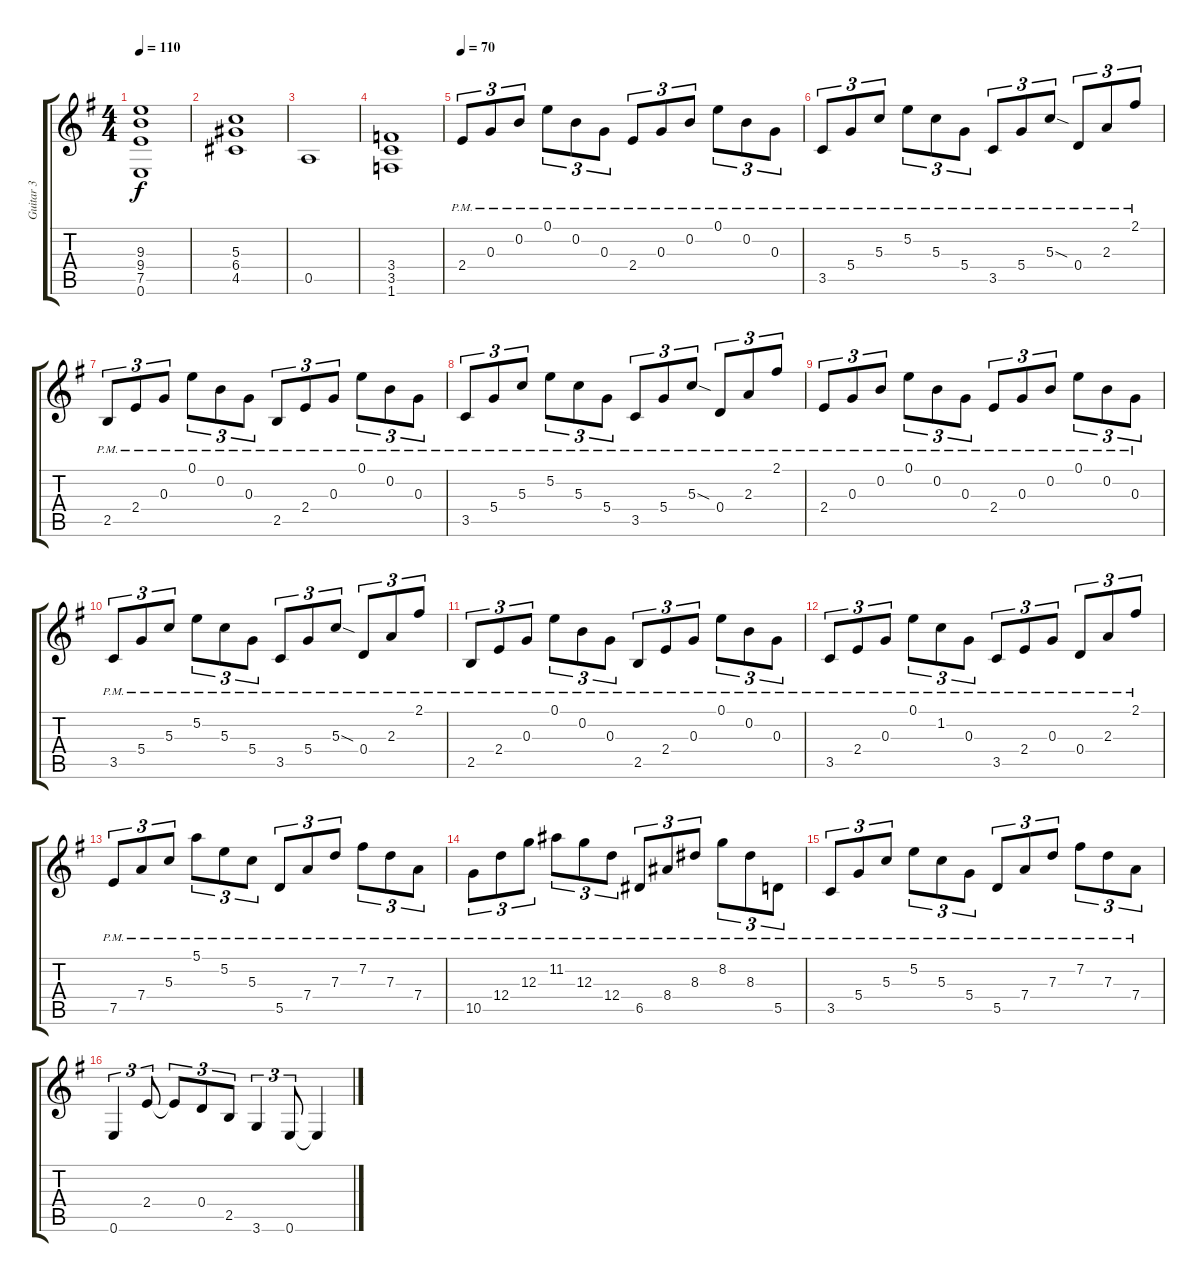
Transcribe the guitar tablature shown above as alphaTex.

\track ("Guitar 3" "Guitar 3") {instrument distortionguitar}
\staff {score tabs}
\tuning (E4 B3 G3 D3 A2 E2) {hide}
\ts (4 4)
\tempo 110
\clef g2
\ks g
(9.3 9.4 7.5 0.6).1{dy f} |
(5.3 6.4 4.5).1 |
0.5.1 |
(3.4 3.5 1.6).1 |
\tempo 70
2.4{pm}.8{tu (3 2)} 0.3{pm}.8{tu (3 2)} 0.2{pm}.8{tu (3 2)} 0.1{pm}.8{tu (3 2)} 0.2{pm}.8{tu (3 2)} 0.3{pm}.8{tu (3 2)} 2.4{pm}.8{tu (3 2)} 0.3{pm}.8{tu (3 2)} 0.2{pm}.8{tu (3 2)} 0.1{pm}.8{tu (3 2)} 0.2{pm}.8{tu (3 2)} 0.3{pm}.8{tu (3 2)} |
3.5{pm}.8{tu (3 2)} 5.4{pm}.8{tu (3 2)} 5.3{pm}.8{tu (3 2)} 5.2{pm}.8{tu (3 2)} 5.3{pm}.8{tu (3 2)} 5.4{pm}.8{tu (3 2)} 3.5{pm}.8{tu (3 2)} 5.4{pm}.8{tu (3 2)} 5.3{sod pm}.8{tu (3 2)} 0.4{pm}.8{tu (3 2)} 2.3{pm}.8{tu (3 2)} 2.1{pm}.8{tu (3 2)} |
2.5{pm}.8{tu (3 2)} 2.4{pm}.8{tu (3 2)} 0.3{pm}.8{tu (3 2)} 0.1{pm}.8{tu (3 2)} 0.2{pm}.8{tu (3 2)} 0.3{pm}.8{tu (3 2)} 2.5{pm}.8{tu (3 2)} 2.4{pm}.8{tu (3 2)} 0.3{pm}.8{tu (3 2)} 0.1{pm}.8{tu (3 2)} 0.2{pm}.8{tu (3 2)} 0.3{pm}.8{tu (3 2)} |
3.5{pm}.8{tu (3 2)} 5.4{pm}.8{tu (3 2)} 5.3{pm}.8{tu (3 2)} 5.2{pm}.8{tu (3 2)} 5.3{pm}.8{tu (3 2)} 5.4{pm}.8{tu (3 2)} 3.5{pm}.8{tu (3 2)} 5.4{pm}.8{tu (3 2)} 5.3{sod pm}.8{tu (3 2)} 0.4{pm}.8{tu (3 2)} 2.3{pm}.8{tu (3 2)} 2.1{pm}.8{tu (3 2)} |
2.4{pm}.8{tu (3 2)} 0.3{pm}.8{tu (3 2)} 0.2{pm}.8{tu (3 2)} 0.1{pm}.8{tu (3 2)} 0.2{pm}.8{tu (3 2)} 0.3{pm}.8{tu (3 2)} 2.4{pm}.8{tu (3 2)} 0.3{pm}.8{tu (3 2)} 0.2{pm}.8{tu (3 2)} 0.1{pm}.8{tu (3 2)} 0.2{pm}.8{tu (3 2)} 0.3{pm}.8{tu (3 2)} |
3.5{pm}.8{tu (3 2)} 5.4{pm}.8{tu (3 2)} 5.3{pm}.8{tu (3 2)} 5.2{pm}.8{tu (3 2)} 5.3{pm}.8{tu (3 2)} 5.4{pm}.8{tu (3 2)} 3.5{pm}.8{tu (3 2)} 5.4{pm}.8{tu (3 2)} 5.3{sod pm}.8{tu (3 2)} 0.4{pm}.8{tu (3 2)} 2.3{pm}.8{tu (3 2)} 2.1{pm}.8{tu (3 2)} |
2.5{pm}.8{tu (3 2)} 2.4{pm}.8{tu (3 2)} 0.3{pm}.8{tu (3 2)} 0.1{pm}.8{tu (3 2)} 0.2{pm}.8{tu (3 2)} 0.3{pm}.8{tu (3 2)} 2.5{pm}.8{tu (3 2)} 2.4{pm}.8{tu (3 2)} 0.3{pm}.8{tu (3 2)} 0.1{pm}.8{tu (3 2)} 0.2{pm}.8{tu (3 2)} 0.3{pm}.8{tu (3 2)} |
3.5{pm}.8{tu (3 2)} 2.4{pm}.8{tu (3 2)} 0.3{pm}.8{tu (3 2)} 0.1{pm}.8{tu (3 2)} 1.2{pm}.8{tu (3 2)} 0.3{pm}.8{tu (3 2)} 3.5{pm}.8{tu (3 2)} 2.4{pm}.8{tu (3 2)} 0.3{pm}.8{tu (3 2)} 0.4{pm}.8{tu (3 2)} 2.3{pm}.8{tu (3 2)} 2.1{pm}.8{tu (3 2)} |
7.5{pm}.8{tu (3 2)} 7.4{pm}.8{tu (3 2)} 5.3{pm}.8{tu (3 2)} 5.1{pm}.8{tu (3 2)} 5.2{pm}.8{tu (3 2)} 5.3{pm}.8{tu (3 2)} 5.5{pm}.8{tu (3 2)} 7.4{pm}.8{tu (3 2)} 7.3{pm}.8{tu (3 2)} 7.2{pm}.8{tu (3 2)} 7.3{pm}.8{tu (3 2)} 7.4{pm}.8{tu (3 2)} |
10.5{pm}.8{tu (3 2)} 12.4{pm}.8{tu (3 2)} 12.3{pm}.8{tu (3 2)} 11.2{pm}.8{tu (3 2)} 12.3{pm}.8{tu (3 2)} 12.4{pm}.8{tu (3 2)} 6.5{pm}.8{tu (3 2)} 8.4{pm}.8{tu (3 2)} 8.3{pm}.8{tu (3 2)} 8.2{pm}.8{tu (3 2)} 8.3{pm}.8{tu (3 2)} 5.5{pm}.8{tu (3 2)} |
3.5{pm}.8{tu (3 2)} 5.4{pm}.8{tu (3 2)} 5.3{pm}.8{tu (3 2)} 5.2{pm}.8{tu (3 2)} 5.3{pm}.8{tu (3 2)} 5.4{pm}.8{tu (3 2)} 5.5{pm}.8{tu (3 2)} 7.4{pm}.8{tu (3 2)} 7.3{pm}.8{tu (3 2)} 7.2{pm}.8{tu (3 2)} 7.3{pm}.8{tu (3 2)} 7.4{pm}.8{tu (3 2)} |
0.6.4{tu (3 2)} 2.4.8{tu (3 2)} 2.4{t}.8{tu (3 2)} 0.4.8{tu (3 2)} 2.5.8{tu (3 2)} 3.6.4{tu (3 2)} 0.6.8{tu (3 2)} 0.6{t}.4
